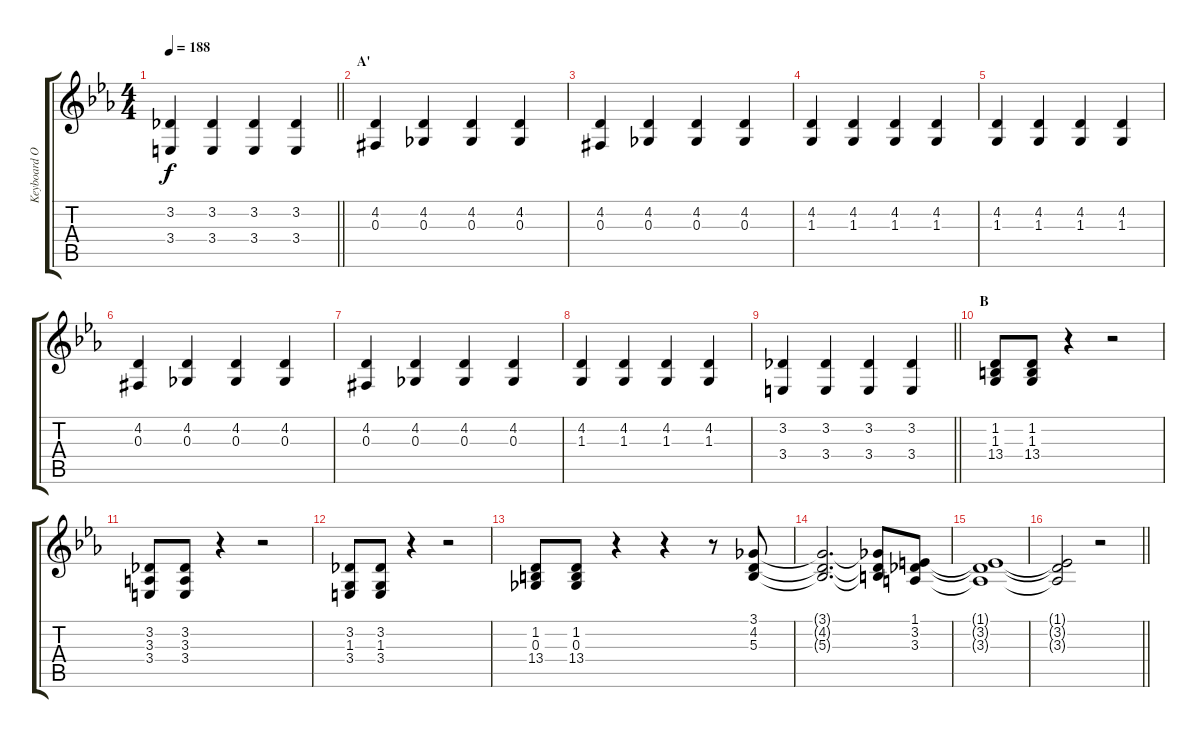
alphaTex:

\track ("Keyboard Org.1" "Keyboard O") {instrument churchorgan}
\staff {score tabs}
\tuning (Eb4 Bb3 Gb3 Db3 Ab2 Eb2) {hide}
\ts (4 4)
\tempo 188
\clef g2
\barLineRight lightlight
\ks eb
(3.2 3.4).4{dy f} (3.2 3.4).4 (3.2 3.4).4 (3.2 3.4).4 |
\section ("" "A'")
(4.2 0.3{acc #}).4 (4.2 0.3).4 (4.2 0.3).4 (4.2 0.3).4 |
(4.2 0.3{acc #}).4 (4.2 0.3).4 (4.2 0.3).4 (4.2 0.3).4 |
(4.2 1.3).4 (4.2 1.3).4 (4.2 1.3).4 (4.2 1.3).4 |
(4.2 1.3).4 (4.2 1.3).4 (4.2 1.3).4 (4.2 1.3).4 |
(4.2 0.3{acc #}).4 (4.2 0.3).4 (4.2 0.3).4 (4.2 0.3).4 |
(4.2 0.3{acc #}).4 (4.2 0.3).4 (4.2 0.3).4 (4.2 0.3).4 |
(4.2 1.3).4 (4.2 1.3).4 (4.2 1.3).4 (4.2 1.3).4 |
\barLineRight lightlight
(3.2 3.4).4 (3.2 3.4).4 (3.2 3.4).4 (3.2 3.4).4 |
\section ("" "B")
(1.2 1.3 13.4).8 (1.2 1.3 13.4).8 r.4 r.2 |
(3.2 3.3 3.4).8 (3.2 3.3 3.4).8 r.4 r.2 |
(3.2 1.3 3.4).8 (3.2 1.3 3.4).8 r.4 r.2 |
(1.2 0.3 13.4).8 (1.2 0.3 13.4).8 r.4 r.4 r.8 (3.1 4.2 5.3).8{volume 8} |
(3.1{t} 4.2{t} 5.3{t}).2{d} (3.1{t} 4.2{t} 5.3{t}).8 (1.1 3.2 3.3).8 |
(1.1{t} 3.2{t} 3.3{t}).1 |
\barLineRight lightlight
(1.1{t} 3.2{t} 3.3{t}).2 r.2
